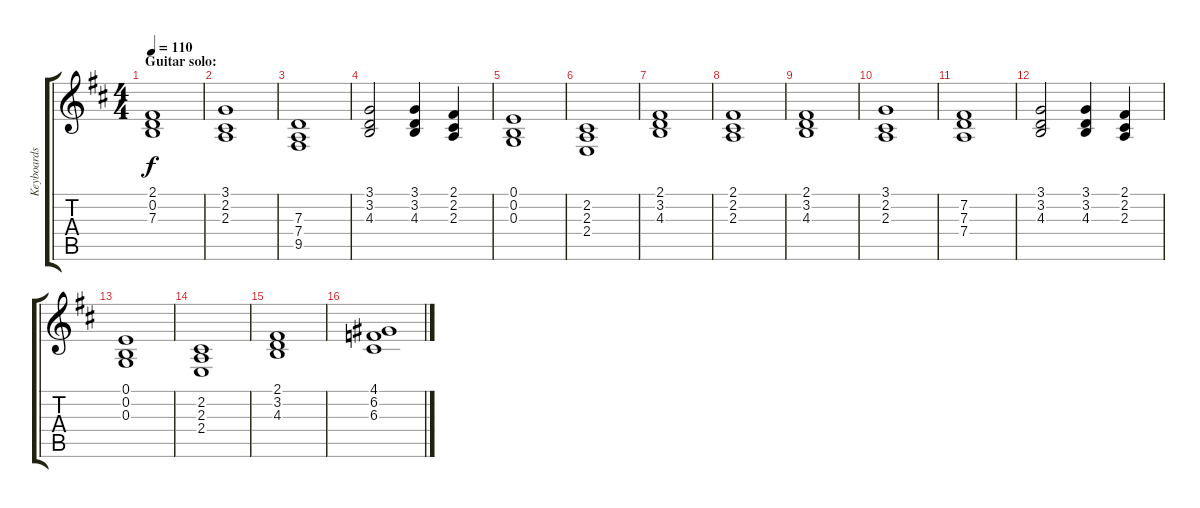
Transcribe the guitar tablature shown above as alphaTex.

\track ("Keyboards" "Keyboards") {instrument pad3polysynth}
\staff {score tabs}
\tuning (E4 B3 G3 D3 A2 E2) {hide}
\ts (4 4)
\section ("" "Guitar solo:")
\tempo 110
\clef g2
\ks d
(2.1 0.2 7.3).1{dy f instrument pad3polysynth} |
(3.1 2.2 2.3).1 |
(7.3 7.4 9.5).1 |
(3.1 3.2 4.3).2 (3.1 3.2 4.3).4 (2.1 2.2 2.3).4 |
(0.1 0.2 0.3).1 |
(2.2 2.3 2.4).1 |
(2.1 3.2 4.3).1 |
(2.1 2.2 2.3).1 |
(2.1 3.2 4.3).1 |
(3.1 2.2 2.3).1 |
(7.2 7.3 7.4).1 |
(3.1 3.2 4.3).2 (3.1 3.2 4.3).4 (2.1 2.2 2.3).4 |
(0.1 0.2 0.3).1 |
(2.2 2.3 2.4).1 |
(2.1 3.2 4.3).1 |
(4.1 6.2 6.3).1
